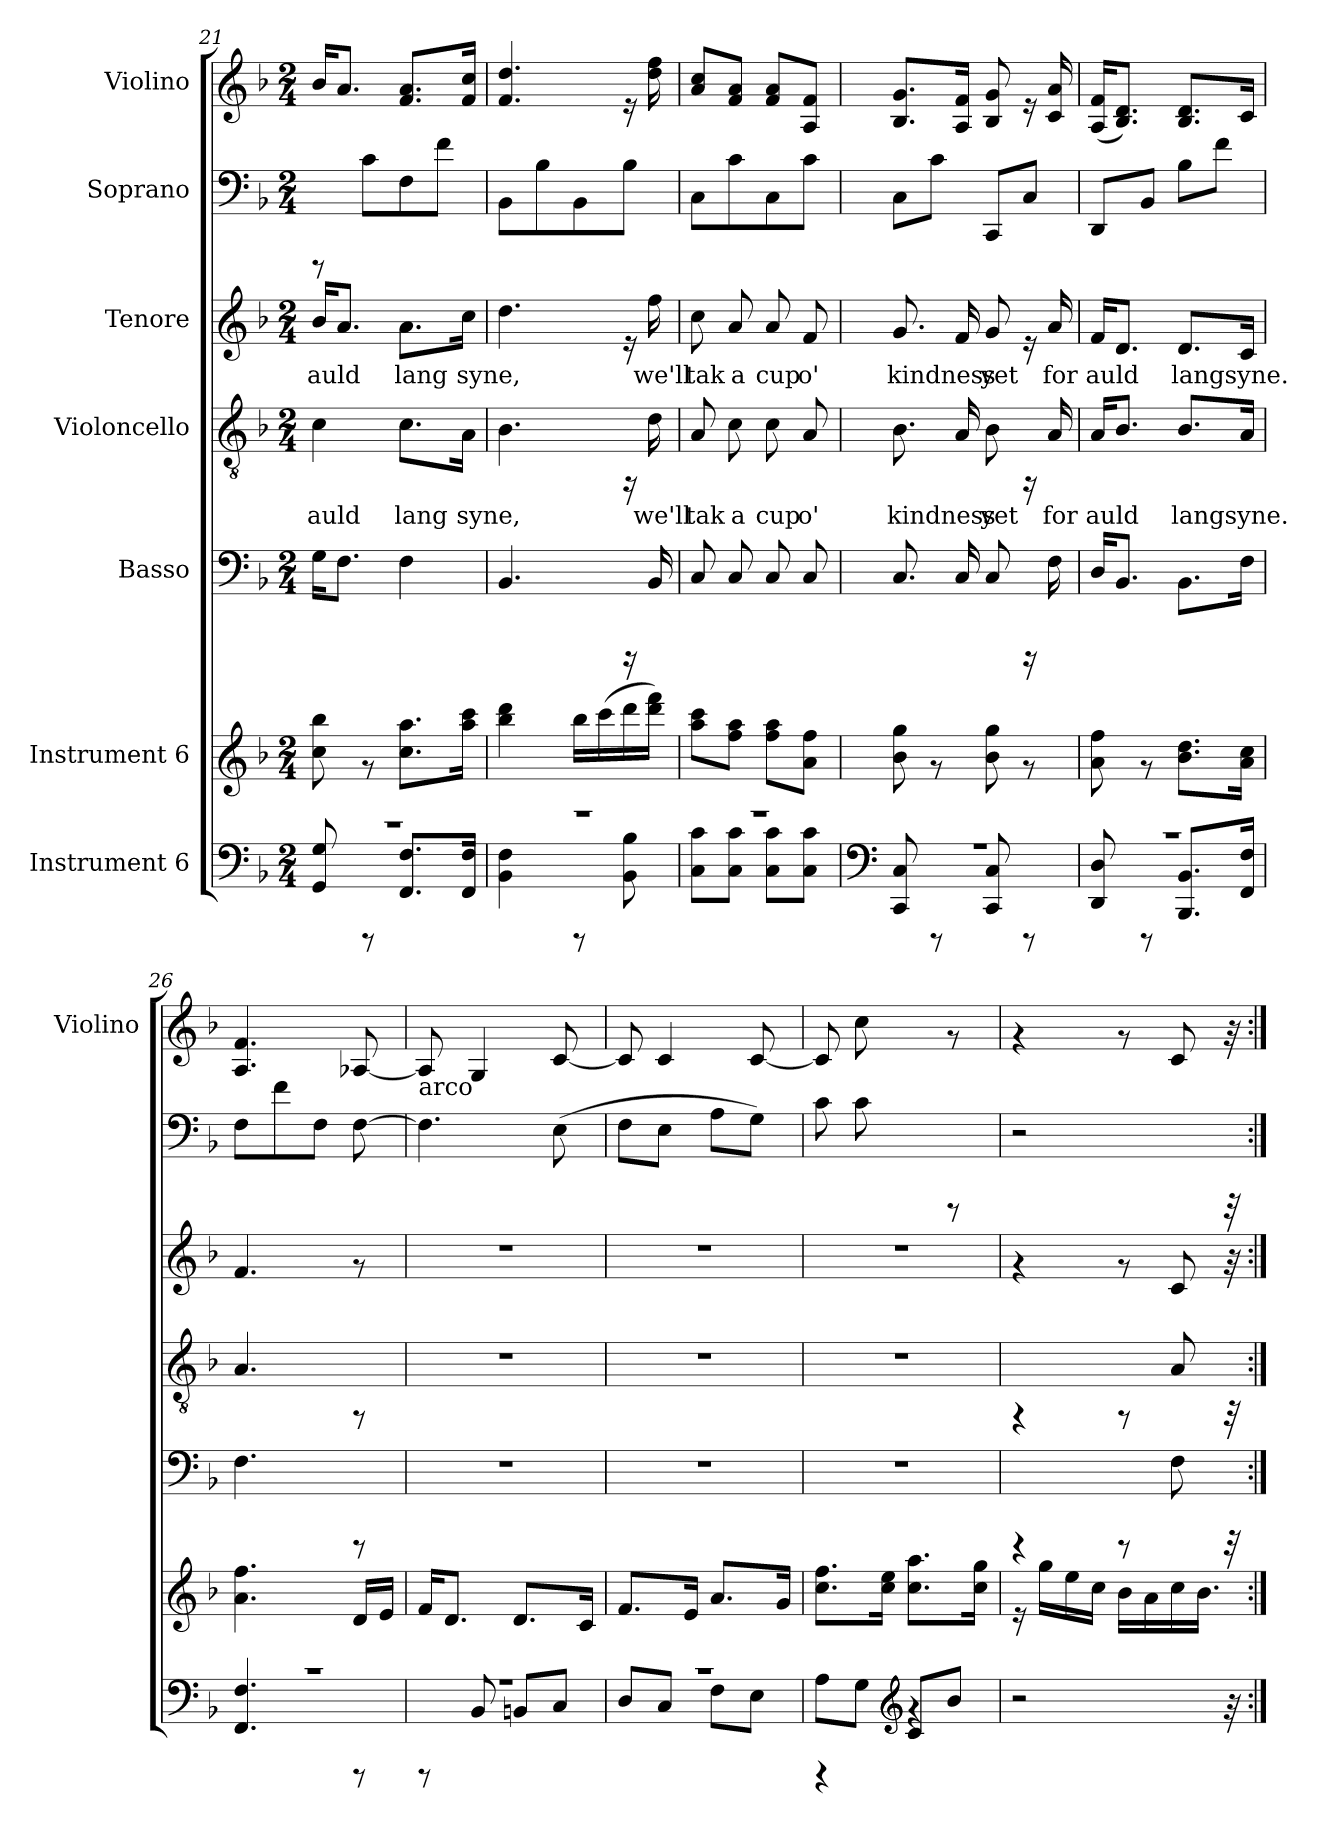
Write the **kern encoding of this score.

**kern	**kern	**kern	**text	**kern	**text	**kern	**text	**kern	**text	**kern
*part7	*part6	*part5	*part5	*part4	*part4	*part3	*part3	*part2	*part2	*part1
*staff7	*staff6	*staff5	*staff5	*staff4	*staff4	*staff3	*staff3	*staff2	*staff2	*staff1
*I"Instrument 6	*I"Instrument 6	*I"Basso	*	*I"Violoncello	*	*I"Tenore	*	*I"Soprano	*	*I"Violino
*	*	*	*	*	*	*	*	*	*	*I'Violino
*clefF4	*clefG2	*clefF4	*	*clefGv2	*	*clefG2	*	*clefF4	*	*clefG2
*k[b-]	*k[b-]	*k[b-]	*	*k[b-]	*	*k[b-]	*	*k[b-]	*	*k[b-]
*F:	*F:	*F:	*	*F:	*	*F:	*	*F:	*	*F:
*M2/4	*M2/4	*M2/4	*	*M2/4	*	*M2/4	*	*M2/4	*	*M2/4
=21	=21	=21	=21	=21	=21	=21	=21	=21	=21	=21
*^	*	*	*	*	*	*	*	*	*	*
!	!	!	!	!LO:LY:b:rj	!	!LO:LY:a:rj	!	!LO:LY:b:rj	!	!	!
2r	8G/ 8GG/	8bb-\ 8cc\	16G\L	.	4c\	auld	16b-/L	auld	8rCCC	.	16b-/L
!	!	!	!	!LO:LY:b:rj	!	!	!	!LO:LY:b:rj	!	!	!
.	.	.	8.F\J	.	.	.	8.a/J	.	.	.	8.a/J
!	!	!	!	!	!	!	!	!	!	!LO:LY:b:cj	!
.	8rCCC	8rf	.	.	.	.	.	.	8c\L	.	.
!	!	!	!	!LO:LY:b:rj	!	!LO:LY:a:rj	!	!LO:LY:b:rj	!	!LO:LY:b:cj	!
.	8.FF/ 8.F/L	8.aa\ 8.cc\L	4F\	.	8.c\L	lang	8.a\L	lang	8F\	.	8.a/ 8.f/L
!	!	!	!	!	!	!	!	!	!	!LO:LY:b:cj	!
.	.	.	.	.	.	.	.	.	8f\J	.	.
!	!	!	!	!	!	!LO:LY:a:rj	!	!LO:LY:b:rj	!	!	!
.	16F/ 16FF/J	16ccc\ 16aa\J	.	.	16A\J	syne,	16cc\J	syne,	.	.	16cc/ 16f/J
=22	=22	=22	=22	=22	=22	=22	=22	=22	=22	=22	=22
!	!	!	!	!LO:LY:b:rj	!	!LO:LY:a:rj	!	!LO:LY:b:rj	!	!LO:LY:b:cj	!
2r	4BB-\ 4F\	4bb-\ 4ddd\	4.BB-/	.	4.B-\	.	4.dd\	.	8BB-\L	.	4.dd/ 4.f/
!	!	!	!	!	!	!	!	!	!	!LO:LY:b:cj	!
.	.	.	.	.	.	.	.	.	8B-\	.	.
!	!	!	!	!	!	!	!	!	!	!LO:LY:b:cj	!
.	8rCCC	16bb-\L	.	.	.	.	.	.	8BB-\	.	.
.	.	(<16ccc\	.	.	.	.	.	.	.	.	.
!	!	!	!	!	!	!	!	!	!	!LO:LY:b:cj	!
.	8BB-\ 8B-\	16ddd\	16rBBBB	.	16rEE	.	16re	.	8B-\J	.	16re
!	!	!	!	!LO:LY:b:rj	!	!LO:LY:a:rj	!	!LO:LY:b:rj	!	!	!
.	.	16ddd\ 16fff\J)	16BB-/	.	16d\	we'll	16ff\	we'll	.	.	16ff\ 16dd\
=23	=23	=23	=23	=23	=23	=23	=23	=23	=23	=23	=23
!	!	!	!	!LO:LY:b:rj	!	!LO:LY:a:rj	!	!LO:LY:b:rj	!	!LO:LY:b:cj	!
2r	8C\ 8c\L	8ccc\ 8aa\L	8C/	.	8A/	tak	8cc\	tak	8C\L	.	8cc/ 8a/L
!	!	!	!	!LO:LY:b:rj	!	!LO:LY:a:rj	!	!LO:LY:b:rj	!	!LO:LY:b:cj	!
.	8C\ 8c\J	8aa\ 8ff\J	8C/	.	8c\	a	8a/	a	8c\	.	8a/ 8f/J
!	!	!	!	!LO:LY:b:rj	!	!LO:LY:a:rj	!	!LO:LY:b:rj	!	!LO:LY:b:cj	!
.	8c\ 8C\L	8aa\ 8ff\L	8C/	.	8c\	cup	8a/	cup	8C\	.	8a/ 8f/L
!	!	!	!	!LO:LY:b:rj	!	!LO:LY:a:rj	!	!LO:LY:b:rj	!	!LO:LY:b:cj	!
.	8c\ 8C\J	8ff\ 8a\J	8C/	.	8A/	o'	8f/	o'	8c\J	.	8f/ 8A/J
!!LO:PB:g=z
=24	=24	=24	=24	=24	=24	=24	=24	=24	=24	=24	=24
*clefF4	*	*	*	*	*	*	*	*	*	*	*
!	!	!	!	!LO:LY:b:rj	!	!LO:LY:a:rj	!	!LO:LY:b:rj	!	!LO:LY:b:cj	!
2r	8CC/ 8C/	8b-\ 8gg\	8.C/	.	8.B-\	kindness	8.g/	kindness	8C\L	.	8.g/ 8.B-/L
!	!	!	!	!	!	!	!	!	!	!LO:LY:b:cj	!
.	8rCCC	8rf	.	.	.	.	.	.	8c\J	.	.
!	!	!	!	!LO:LY:b:rj	!	!LO:LY:a:rj	!	!LO:LY:b:rj	!	!	!
.	.	.	16C/	.	16A/	.	16f/	.	.	.	16f/ 16A/J
!	!	!	!	!LO:LY:b:rj	!	!LO:LY:a:rj	!	!LO:LY:b:rj	!	!LO:LY:b:cj	!
.	8C/ 8CC/	8gg\ 8b-\	8C/	.	8B-\	yet	8g/	yet	8CC/L	.	8g/ 8B-/
!	!	!	!	!	!	!	!	!	!	!LO:LY:b:cj	!
.	8rCCC	8rf	16rBBBB	.	16rEE	.	16re	.	8C/J	.	16re
!	!	!	!	!LO:LY:b:rj	!	!LO:LY:a:rj	!	!LO:LY:b:rj	!	!	!
.	.	.	16F\	.	16A/	for	16a/	for	.	.	16a/ 16c/
=25	=25	=25	=25	=25	=25	=25	=25	=25	=25	=25	=25
!	!	!	!	!LO:LY:b:rj	!	!LO:LY:a:rj	!	!LO:LY:b:rj	!	!LO:LY:b:cj	!
2r	8DD/ 8D/	8ff\ 8a\	16D/L	.	16A/L	auld	16f/L	auld	8DD/L	.	(>16f/ 16A/L
!	!	!	!	!LO:LY:b:rj	!	!LO:LY:a:rj	!	!LO:LY:b:rj	!	!	!
.	.	.	8.BB-/J	.	8.B-/J	.	8.d/J	.	.	.	8.d/ 8.B-/J)
!	!	!	!	!	!	!	!	!	!	!LO:LY:b:cj	!
.	8rCCC	8rf	.	.	.	.	.	.	8BB-/J	.	.
!	!	!	!	!LO:LY:b:rj	!	!LO:LY:a:rj	!	!LO:LY:b:rj	!	!LO:LY:b:cj	!
.	8.BB-/ 8.BBB-/L	8.dd\ 8.b-\L	8.BB-\L	.	8.B-/L	langsyne.	8.d/L	langsyne.	8B-\L	.	8.d/ 8.B-/L
!	!	!	!	!	!	!	!	!	!	!LO:LY:b:cj	!
.	.	.	.	.	.	.	.	.	8f\J	.	.
!	!	!	!	!LO:LY:b:rj	!	!LO:LY:a:rj	!	!LO:LY:b:rj	!	!	!
.	16F/ 16FF/J	16cc\ 16a\J	16F\J	.	16A/J	.	16c/J	.	.	.	16c/J
=26	=26	=26	=26	=26	=26	=26	=26	=26	=26	=26	=26
!	!	!	!	!LO:LY:b:rj	!	!LO:LY:a:rj	!	!LO:LY:b:rj	!	!LO:LY:b:cj	!
2r	4.FF/ 4.F/	4.a\ 4.ff\	4.F\	.	4.A/	.	4.f/	.	8F\L	.	4.f/ 4.A/
!	!	!	!	!	!	!	!	!	!	!LO:LY:b:cj	!
.	.	.	.	.	.	.	.	.	8f\	.	.
!	!	!	!	!	!	!	!	!	!	!LO:LY:b:cj	!
.	.	.	.	.	.	.	.	.	8F\J	.	.
!	!	!	!	!	!	!	!	!	!	!LO:LY:b:cj	!
.	8rCCC	16d/L	8rCCC	.	8rFF	.	8rf	.	[>8F\	.	[<8A-X/
.	.	16e/J	.	.	.	.	.	.	.	.	.
=27	=27	=27	=27	=27	=27	=27	=27	=27	=27	=27	=27
!	!	!	!	!	!	!	!	!	!	!	!LO:TX:b:t=arco
!	!	!	!	!	!	!	!	!	!	!LO:LY:b:cj	!
2r	8rCCC	16f/L	2r	.	2r	.	2r	.	4.F\]	.	8A-/]
.	.	8.d/J	.	.	.	.	.	.	.	.	.
.	8BB-/	.	.	.	.	.	.	.	.	.	4G/
.	8BBn/L	8.d/L	.	.	.	.	.	.	.	.	.
!	!	!	!	!	!	!	!	!	!	!LO:LY:b:cj	!
.	8C/J	.	.	.	.	.	.	.	(>8E\	.	[<8c/
.	.	16c/J	.	.	.	.	.	.	.	.	.
=28	=28	=28	=28	=28	=28	=28	=28	=28	=28	=28	=28
!	!	!	!	!	!	!	!	!	!	!LO:LY:b:cj	!
2r	8D/L	8.f/L	2r	.	2r	.	2r	.	8F\L	.	8c/]
!	!	!	!	!	!	!	!	!	!	!LO:LY:b:cj	!
.	8C/J	.	.	.	.	.	.	.	8E\J	.	4c/
.	.	16e/J	.	.	.	.	.	.	.	.	.
!	!	!	!	!	!	!	!	!	!	!LO:LY:b:cj	!
.	8F\L	8.a/L	.	.	.	.	.	.	8A\L	.	.
!	!	!	!	!	!	!	!	!	!	!LO:LY:b:cj	!
.	8E\J	.	.	.	.	.	.	.	8G\J)	.	[<8c/
.	.	16g/J	.	.	.	.	.	.	.	.	.
=29	=29	=29	=29	=29	=29	=29	=29	=29	=29	=29	=29
!	!	!	!LO:N:vis=4	!	!LO:N:vis=4	!	!LO:N:vis=4	!	!	!LO:LY:b:cj	!
4rCCC	8A\L	8.cc\ 8.ff\L	2r	.	2r	.	2r	.	8c\	.	8c/]
!	!	!	!	!	!	!	!	!	!LO:N:vis=8	!LO:LY:b:cj	!LO:N:vis=8
.	8G\J	.	.	.	.	.	.	.	4c\	.	4cc\
.	.	16cc\ 16ee\J	.	.	.	.	.	.	.	.	.
*clefG2	*	*	*	*	*	*	*	*	*	*	*
4rf	8c/L	8.cc\ 8.aa\L	.	.	.	.	.	.	.	.	.
.	8b-/J	.	.	.	.	.	.	.	8rCCC	.	8rf
.	.	16gg\ 16cc\J	.	.	.	.	.	.	.	.	.
*v	*v	*	*	*	*	*	*	*	*	*	*
=30	=30	=30	=30	=30	=30	=30	=30	=30	=30	=30
2r	16re	4rCCC	.	4rFF	.	4rf	.	2r	.	4rf
.	16gg\L	.	.	.	.	.	.	.	.	.
.	16ee\	.	.	.	.	.	.	.	.	.
.	16cc\J	.	.	.	.	.	.	.	.	.
.	16b-\L	8rCCC	.	8rFF	.	8rf	.	.	.	8rf
.	16a\	.	.	.	.	.	.	.	.	.
!	!	!	!LO:LY:b:rj	!	!LO:LY:a:rj	!	!LO:LY:b:rj	!	!	!
.	16cc\	8F\	.	8A/	.	8c/	.	.	.	8c/
.	16.b-\J	.	.	.	.	.	.	.	.	.
32rf	.	32rCCC	.	32rFF	.	32rf	.	32rCCC	.	32rf
=:|!	=:|!	=:|!	=:|!	=:|!	=:|!	=:|!	=:|!	=:|!	=:|!	=:|!
*-	*-	*-	*-	*-	*-	*-	*-	*-	*-	*-
